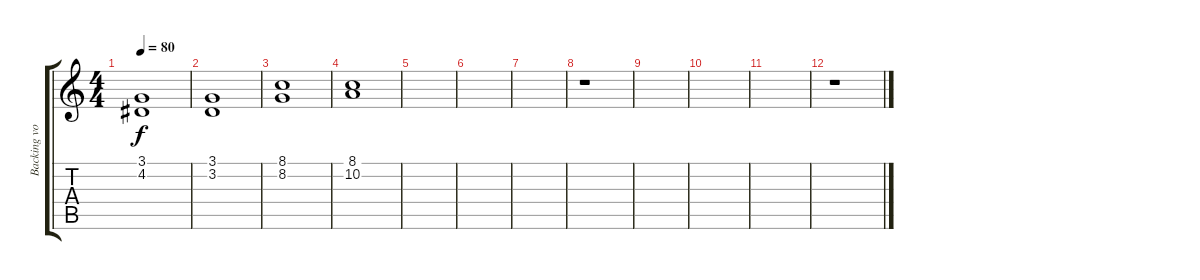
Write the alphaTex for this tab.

\track ("Backing vocals" "Backing vo") {instrument choiraahs}
\staff {score tabs}
\tuning (E4 B3 G3 D3 A2 E2) {hide}
\ts (4 4)
\tempo 80
\clef g2
\ks c
(3.1 4.2).1{dy f} |
(3.1 3.2).1 |
(8.1 8.2).1 |
(8.1 10.2).1 |
|
|
|
r.1 |
|
|
|
r.1
